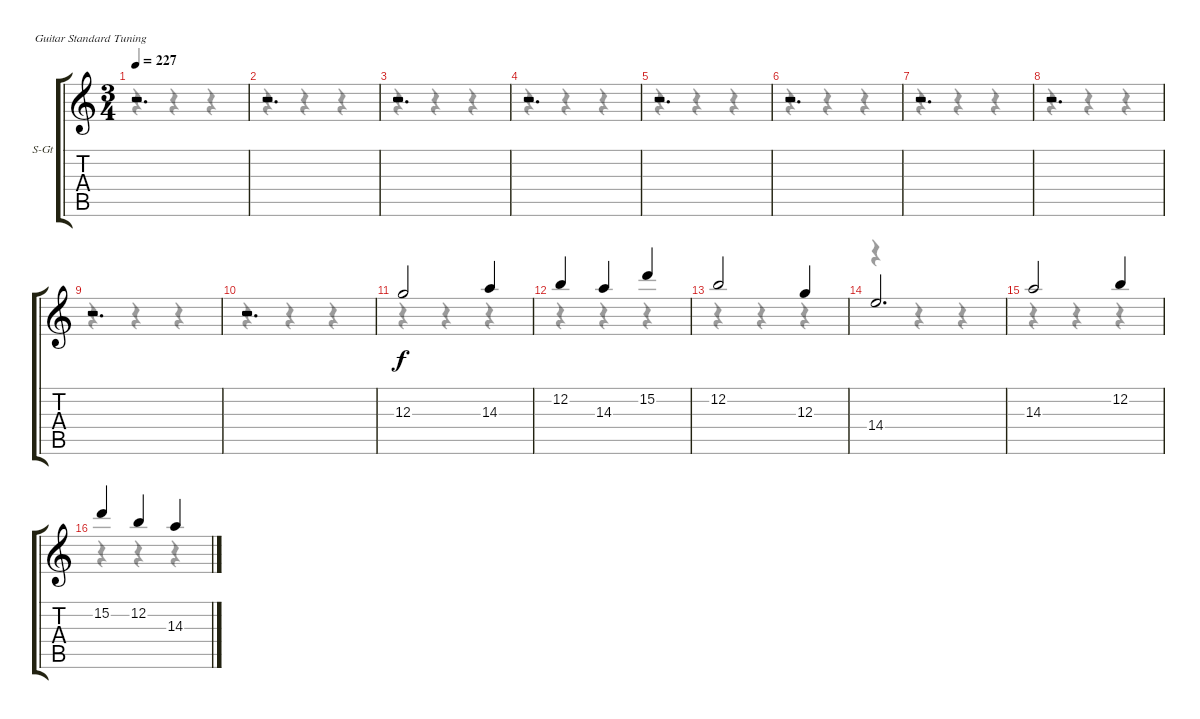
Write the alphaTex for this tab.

\bracketExtendMode groupsimilarinstruments
\firstSystemTrackNameOrientation horizontal
\otherSystemsTrackNameOrientation horizontal
\track ("Track 9" "S-Gt") {instrument stringensemble1}
\staff {score tabs}
\tuning (E4 B3 G3 D3 A2 E2)
\displaytranspose 12
\voice
\ts (3 4)
\tempo 227
\clef g2
\ks c
r.2{d dy f} |
r.2{d} |
r.2{d} |
r.2{d} |
r.2{d} |
r.2{d} |
r.2{d} |
r.2{d} |
r.2{d} |
r.2{d} |
12.3.2 14.3.4 |
12.2.4 14.3.4 15.2.4 |
12.2.2 12.3.4 |
14.4.2{d} |
14.3.2 12.2.4 |
15.2.4 12.2.4 14.3.4
\voice
\clef g2
\ottava regular
\simile none
\ks c
r.4{dy mf} r.4 r.4 |
r.4 r.4 r.4 |
r.4 r.4 r.4 |
r.4 r.4 r.4 |
r.4 r.4 r.4 |
r.4 r.4 r.4 |
r.4 r.4 r.4 |
r.4 r.4 r.4 |
r.4 r.4 r.4 |
r.4 r.4 r.4 |
r.4 r.4 r.4 |
r.4 r.4 r.4 |
r.4 r.4 r.4 |
r.4 r.4 r.4 |
r.4 r.4 r.4 |
r.4 r.4 r.4
